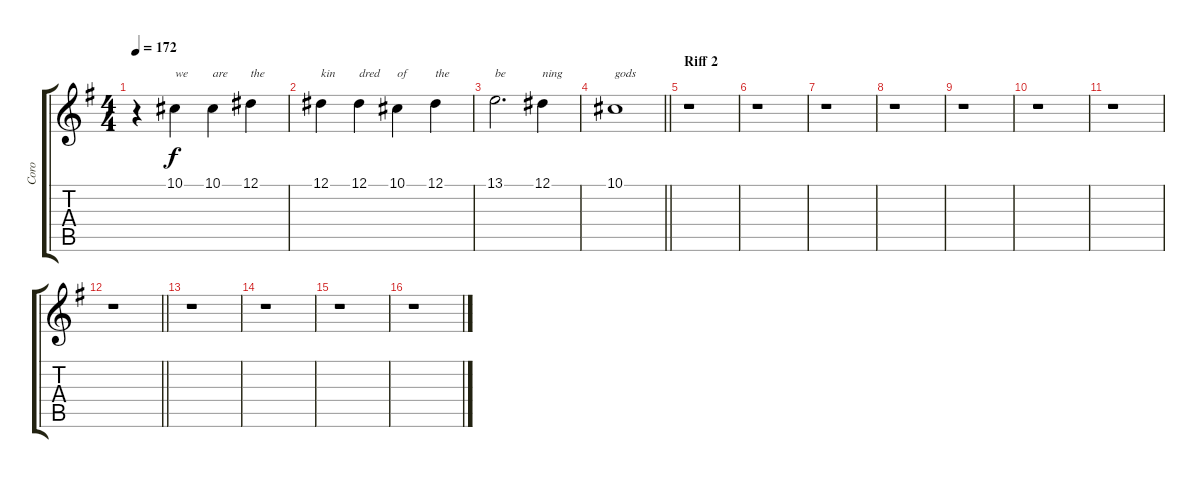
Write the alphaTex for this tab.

\track ("Coro" "Coro") {instrument choiraahs}
\staff {score tabs}
\tuning (Eb4 Bb3 Gb3 Db3 Ab2 Eb2) {hide}
\ts (4 4)
\tempo 172
\clef g2
\ks eminor
r.4{dy f} 10.1.4{txt "we "} 10.1.4{txt "are"} 12.1.4{txt "the"} |
12.1.4{txt "kin"} 12.1.4{txt "dred"} 10.1.4{txt "of"} 12.1.4{txt "the"} |
13.1.2{d txt "be"} 12.1.4{txt "ning"} |
\barLineRight lightlight
10.1.1{txt "gods"} |
\section ("" "Riff 2")
r.1 |
r.1 |
r.1 |
r.1 |
r.1 |
r.1 |
r.1 |
\barLineRight lightlight
r.1 |
r.1 |
r.1 |
r.1 |
r.1
